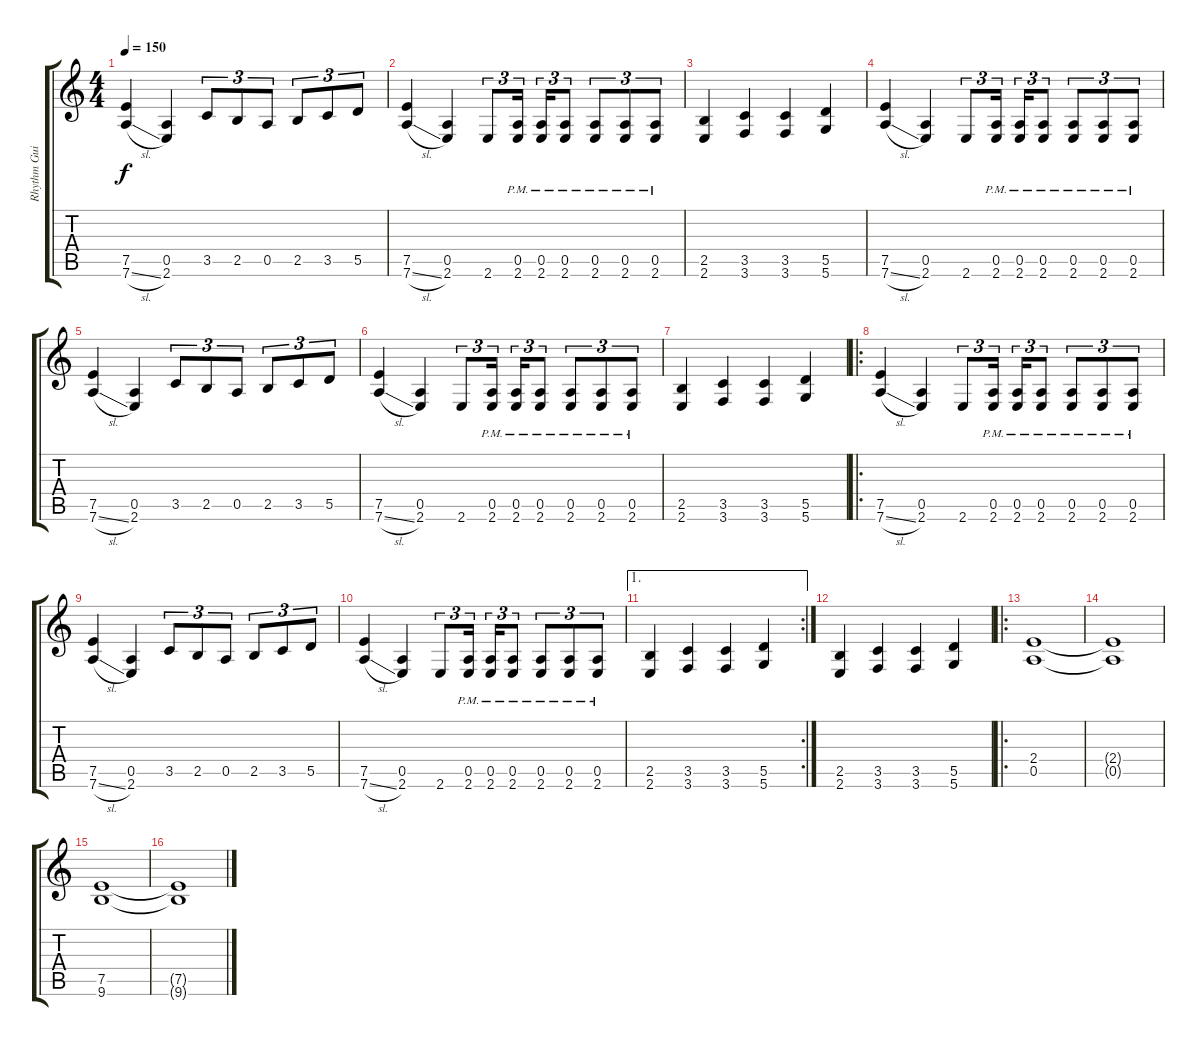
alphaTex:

\track ("Rhythm Guitar" "Rhythm Gui") {instrument distortionguitar}
\staff {score tabs}
\tuning (E4 B3 G3 D3 A2 D2) {hide}
\ts (4 4)
\tempo 150
\clef g2
\ks c
(7.5 7.6{sl}).4{dy f} (0.5 2.6).4 3.5.8{tu (3 2)} 2.5.8{tu (3 2)} 0.5.8{tu (3 2)} 2.5.8{tu (3 2)} 3.5.8{tu (3 2)} 5.5.8{tu (3 2)} |
(7.5 7.6{sl}).4 (0.5 2.6).4 2.6.8{tu (3 2)} (0.5{pm} 2.6).16{tu (3 2) beam splitsecondary} (0.5{pm} 2.6).16{tu (3 2)} (0.5{pm} 2.6).8{tu (3 2)} (0.5{pm} 2.6).8{tu (3 2)} (0.5{pm} 2.6).8{tu (3 2)} (0.5{pm} 2.6).8{tu (3 2)} |
(2.5 2.6).4 (3.5 3.6).4 (3.5 3.6).4 (5.5 5.6).4 |
(7.5 7.6{sl}).4 (0.5 2.6).4 2.6.8{tu (3 2)} (0.5{pm} 2.6).16{tu (3 2) beam splitsecondary} (0.5{pm} 2.6).16{tu (3 2)} (0.5{pm} 2.6).8{tu (3 2)} (0.5{pm} 2.6).8{tu (3 2)} (0.5{pm} 2.6).8{tu (3 2)} (0.5{pm} 2.6).8{tu (3 2)} |
(7.5 7.6{sl}).4 (0.5 2.6).4 3.5.8{tu (3 2)} 2.5.8{tu (3 2)} 0.5.8{tu (3 2)} 2.5.8{tu (3 2)} 3.5.8{tu (3 2)} 5.5.8{tu (3 2)} |
(7.5 7.6{sl}).4 (0.5 2.6).4 2.6.8{tu (3 2)} (0.5{pm} 2.6).16{tu (3 2) beam splitsecondary} (0.5{pm} 2.6).16{tu (3 2)} (0.5{pm} 2.6).8{tu (3 2)} (0.5{pm} 2.6).8{tu (3 2)} (0.5{pm} 2.6).8{tu (3 2)} (0.5{pm} 2.6).8{tu (3 2)} |
(2.5 2.6).4 (3.5 3.6).4 (3.5 3.6).4 (5.5 5.6).4 |
\ro
(7.5 7.6{sl}).4 (0.5 2.6).4 2.6.8{tu (3 2)} (0.5{pm} 2.6).16{tu (3 2) beam splitsecondary} (0.5{pm} 2.6).16{tu (3 2)} (0.5{pm} 2.6).8{tu (3 2)} (0.5{pm} 2.6).8{tu (3 2)} (0.5{pm} 2.6).8{tu (3 2)} (0.5{pm} 2.6).8{tu (3 2)} |
(7.5 7.6{sl}).4 (0.5 2.6).4 3.5.8{tu (3 2)} 2.5.8{tu (3 2)} 0.5.8{tu (3 2)} 2.5.8{tu (3 2)} 3.5.8{tu (3 2)} 5.5.8{tu (3 2)} |
(7.5 7.6{sl}).4 (0.5 2.6).4 2.6.8{tu (3 2)} (0.5{pm} 2.6).16{tu (3 2) beam splitsecondary} (0.5{pm} 2.6).16{tu (3 2)} (0.5{pm} 2.6).8{tu (3 2)} (0.5{pm} 2.6).8{tu (3 2)} (0.5{pm} 2.6).8{tu (3 2)} (0.5{pm} 2.6).8{tu (3 2)} |
\ae 1
\rc 2
(2.5 2.6).4 (3.5 3.6).4 (3.5 3.6).4 (5.5 5.6).4 |
(2.5 2.6).4 (3.5 3.6).4 (3.5 3.6).4 (5.5 5.6).4 |
\ro
(2.4 0.5).1 |
(2.4{t} 0.5{t}).1 |
(7.5 9.6).1 |
(7.5{t} 9.6{t}).1
